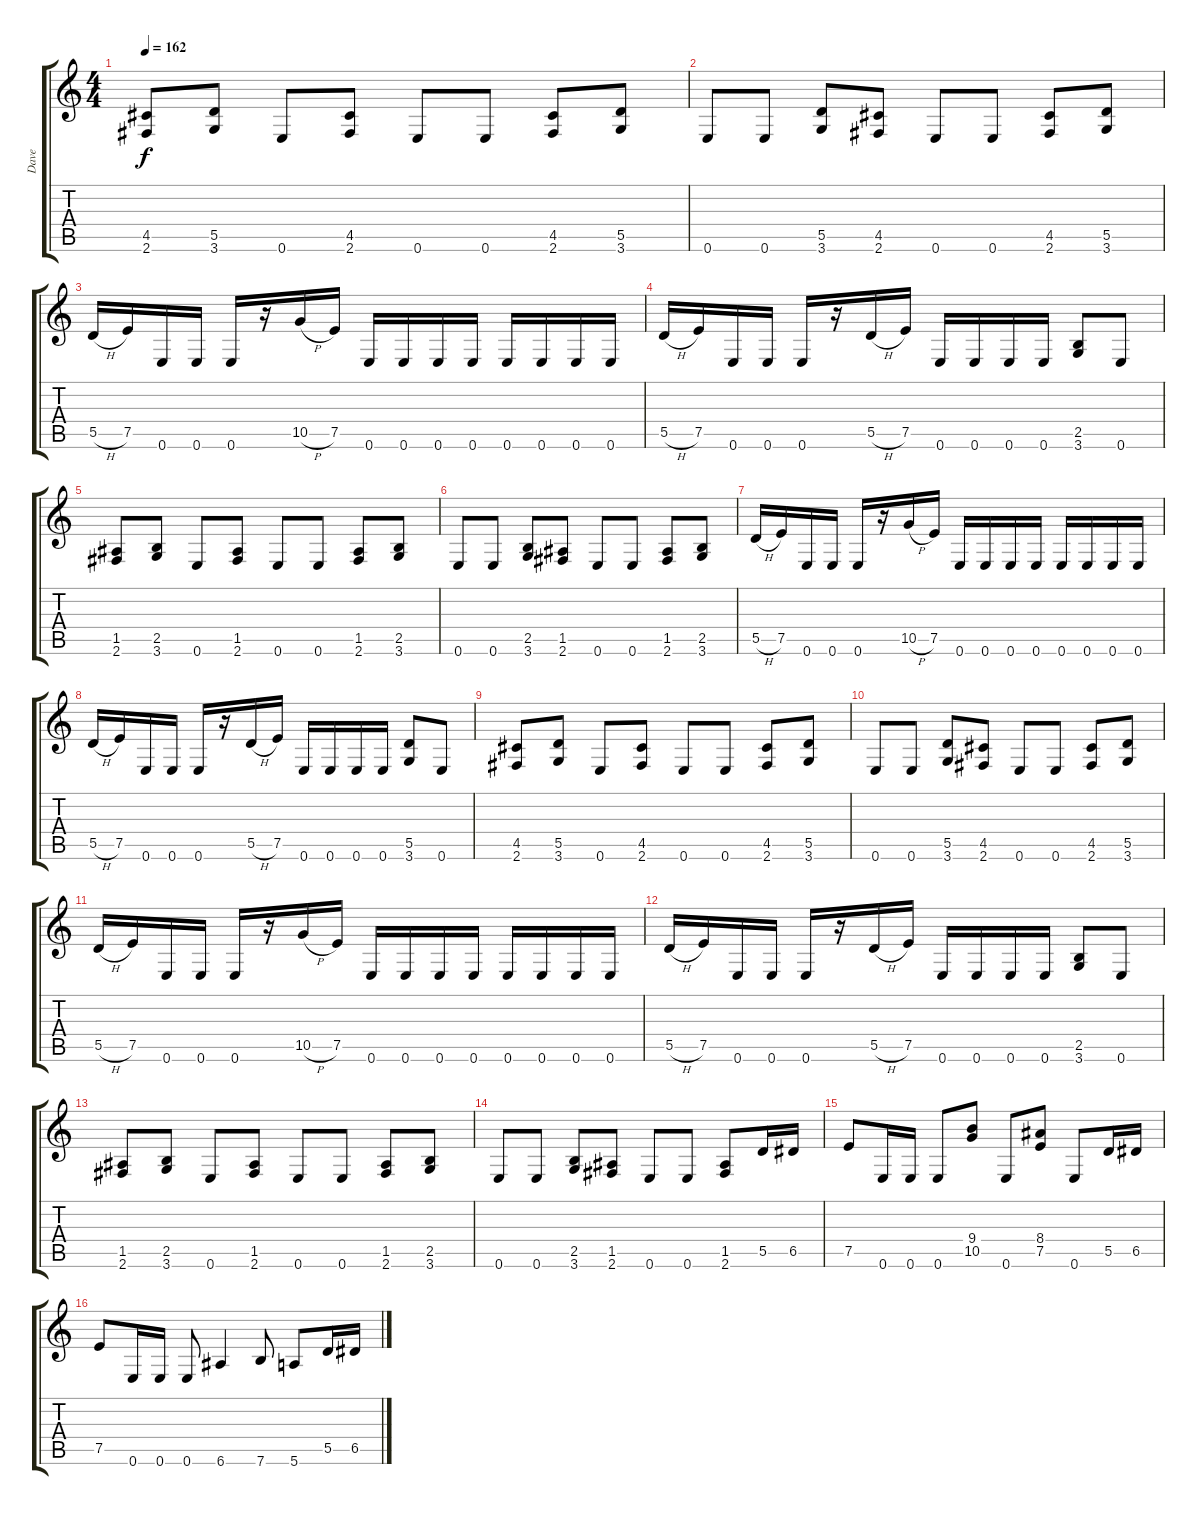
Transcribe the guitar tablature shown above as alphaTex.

\track ("Dave" "Dave") {instrument distortionguitar}
\staff {score tabs}
\tuning (E4 B3 G3 D3 A2 E2) {hide}
\ts (4 4)
\tempo 162
\clef g2
\ks c
(4.5 2.6).8{dy f} (5.5 3.6).8 0.6.8 (4.5 2.6).8 0.6.8 0.6.8 (4.5 2.6).8 (5.5 3.6).8 |
0.6.8 0.6.8 (5.5 3.6).8 (4.5 2.6).8 0.6.8 0.6.8 (4.5 2.6).8 (5.5 3.6).8 |
5.5{h}.16 7.5.16 0.6.16 0.6.16 0.6.16 r.16 10.5{h}.16 7.5.16 0.6.16 0.6.16 0.6.16 0.6.16 0.6.16 0.6.16 0.6.16 0.6.16 |
5.5{h}.16 7.5.16 0.6.16 0.6.16 0.6.16 r.16 5.5{h}.16 7.5.16 0.6.16 0.6.16 0.6.16 0.6.16 (2.5 3.6).8 0.6.8 |
(1.5 2.6).8 (2.5 3.6).8 0.6.8 (1.5 2.6).8 0.6.8 0.6.8 (1.5 2.6).8 (2.5 3.6).8 |
0.6.8 0.6.8 (2.5 3.6).8 (1.5 2.6).8 0.6.8 0.6.8 (1.5 2.6).8 (2.5 3.6).8 |
5.5{h}.16 7.5.16 0.6.16 0.6.16 0.6.16 r.16 10.5{h}.16 7.5.16 0.6.16 0.6.16 0.6.16 0.6.16 0.6.16 0.6.16 0.6.16 0.6.16 |
5.5{h}.16 7.5.16 0.6.16 0.6.16 0.6.16 r.16 5.5{h}.16 7.5.16 0.6.16 0.6.16 0.6.16 0.6.16 (5.5 3.6).8 0.6.8 |
(4.5 2.6).8 (5.5 3.6).8 0.6.8 (4.5 2.6).8 0.6.8 0.6.8 (4.5 2.6).8 (5.5 3.6).8 |
0.6.8 0.6.8 (5.5 3.6).8 (4.5 2.6).8 0.6.8 0.6.8 (4.5 2.6).8 (5.5 3.6).8 |
5.5{h}.16 7.5.16 0.6.16 0.6.16 0.6.16 r.16 10.5{h}.16 7.5.16 0.6.16 0.6.16 0.6.16 0.6.16 0.6.16 0.6.16 0.6.16 0.6.16 |
5.5{h}.16 7.5.16 0.6.16 0.6.16 0.6.16 r.16 5.5{h}.16 7.5.16 0.6.16 0.6.16 0.6.16 0.6.16 (2.5 3.6).8 0.6.8 |
(1.5 2.6).8 (2.5 3.6).8 0.6.8 (1.5 2.6).8 0.6.8 0.6.8 (1.5 2.6).8 (2.5 3.6).8 |
0.6.8 0.6.8 (2.5 3.6).8 (1.5 2.6).8 0.6.8 0.6.8 (1.5 2.6).8 5.5.16 6.5.16 |
7.5.8 0.6.16 0.6.16 0.6.8 (9.4 10.5).8 0.6.8 (8.4 7.5).8 0.6.8 5.5.16 6.5.16 |
7.5.8 0.6.16 0.6.16 0.6.8 6.6.4 7.6.8 5.6.8 5.5.16 6.5.16
